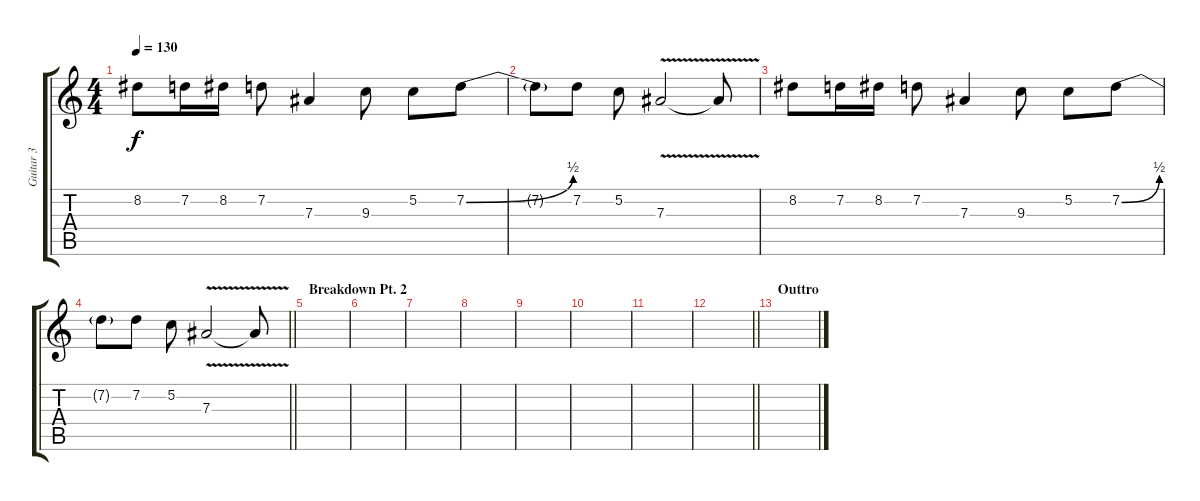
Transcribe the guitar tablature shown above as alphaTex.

\track ("Guitar 3" "Guitar 3") {instrument distortionguitar}
\staff {score tabs}
\tuning (C4 G3 Eb3 Bb2 F2 C2) {hide}
\ts (4 4)
\tempo 130
\clef g2
\ks c
8.2.8{dy f volume 16 balance 16} 7.2.16 8.2.16 7.2.8 7.3.4 9.3.8 5.2.8 7.2{be (bend 0 0 60 2)}.8 |
7.2{t}.8 7.2.8 5.2.8 7.3{v}.2 7.3{t}.8 |
8.2.8{volume 16} 7.2.16 8.2.16 7.2.8 7.3.4 9.3.8 5.2.8 7.2{be (bend 0 0 60 2)}.8 |
\barLineRight lightlight
7.2{t}.8 7.2.8 5.2.8 7.3{v}.2 7.3{t}.8 |
\section ("" "Breakdown Pt. 2")
|
|
|
|
|
|
|
\barLineRight lightlight
|
\section ("" "Outtro")
